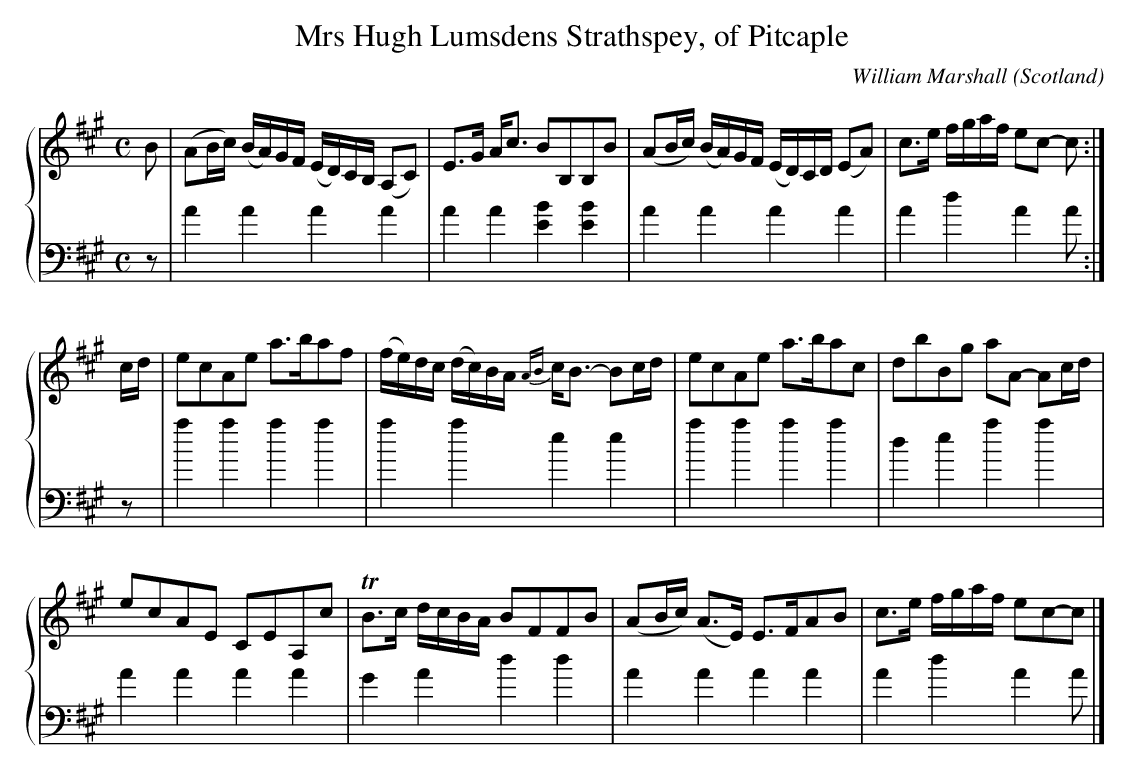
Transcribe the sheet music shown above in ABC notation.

X:1
T:Mrs Hugh Lumsdens Strathspey, of Pitcaple
C:William Marshall
L:1/8
M:C
O:Scotland
K:A
%%staves {1 2}
V:1
B | \
(AB/c/) (B/A/)G/F/ (E/D/)C/B,/ (A,C) | E>G A<c BB,B,B | \
(AB/c/) (B/A/)G/F/ (E/D/)C/D/ (EA) | c>e f/g/a/f/ ec- c :|
c/d/ | \
ecAe a>baf | (f/e/)d/c/ (d/c/)B/A/ {AB}c<B- Bc/d/ | \
ecAe a>bac | dbBg aA- Ac/d/ |
ecAE CEA,c | !trill!B>c d/c/B/A/ BFFB | \
(AB/c/) (A>E) E>FAB |c>e f/g/a/f/ ec-c |]
V:2 clef=bass
L:1/4
z/| AAAA | AA[EB][EB] | AAAA | AdAA/ :| \
z/ | aaaa | aaee | aaaa | deaa | AAAA | GAdd | AAAA | AdAA/ |]
